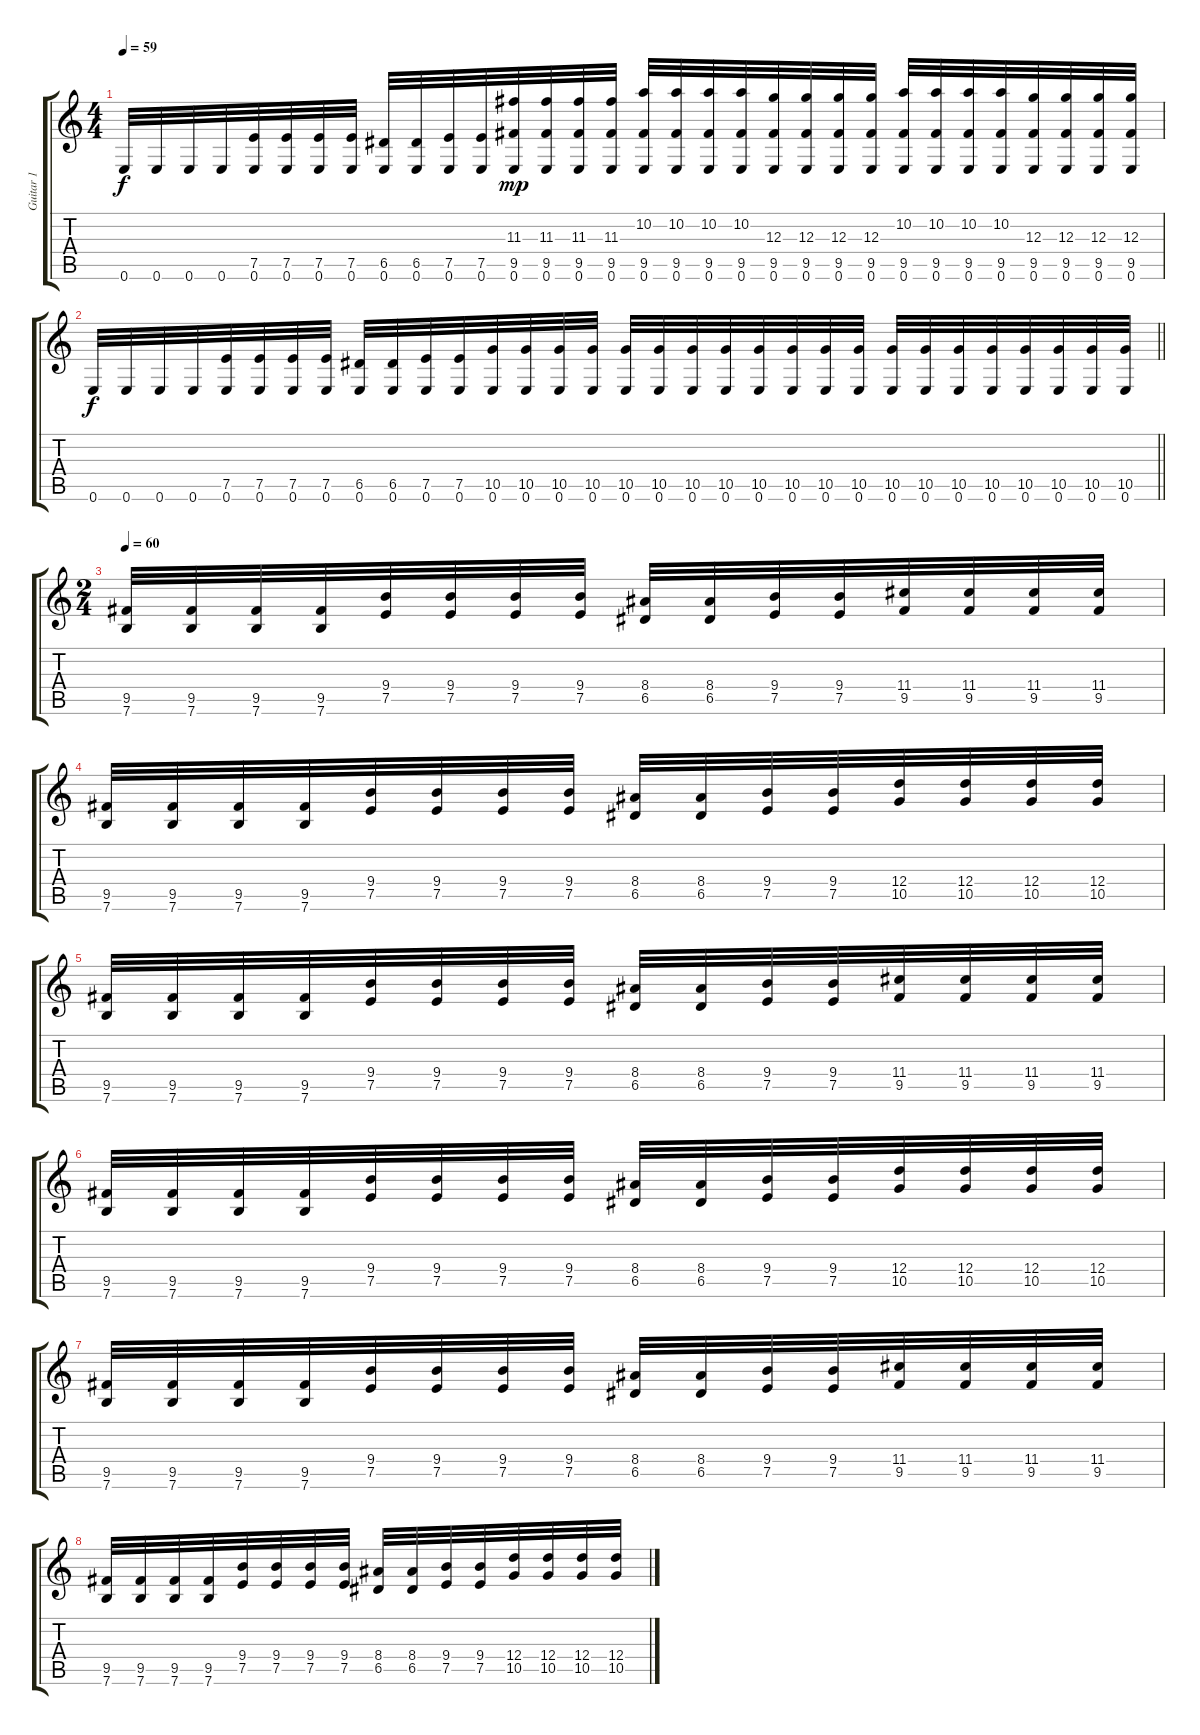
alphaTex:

\track ("Guitar 1" "Guitar 1") {instrument distortionguitar}
\staff {score tabs}
\tuning (E4 B3 G3 D3 A2 E2) {hide}
\ts (4 4)
\tempo 59
\clef g2
\ks c
0.6.32{dy f} 0.6.32 0.6.32 0.6.32 (7.5 0.6).32 (7.5 0.6).32 (7.5 0.6).32 (7.5 0.6).32 (6.5 0.6).32 (6.5 0.6).32 (7.5 0.6).32 (7.5 0.6).32 (11.3 9.5 0.6).32{dy mp} (11.3 9.5 0.6).32 (11.3 9.5 0.6).32 (11.3 9.5 0.6).32 (10.2 9.5 0.6).32 (10.2 9.5 0.6).32 (10.2 9.5 0.6).32 (10.2 9.5 0.6).32 (12.3 9.5 0.6).32 (12.3 9.5 0.6).32 (12.3 9.5 0.6).32 (12.3 9.5 0.6).32 (10.2 9.5 0.6).32 (10.2 9.5 0.6).32 (10.2 9.5 0.6).32 (10.2 9.5 0.6).32 (12.3 9.5 0.6).32 (12.3 9.5 0.6).32 (12.3 9.5 0.6).32 (12.3 9.5 0.6).32 |
\barLineRight lightlight
0.6.32{dy f} 0.6.32 0.6.32 0.6.32 (7.5 0.6).32 (7.5 0.6).32 (7.5 0.6).32 (7.5 0.6).32 (6.5 0.6).32 (6.5 0.6).32 (7.5 0.6).32 (7.5 0.6).32 (10.5 0.6).32 (10.5 0.6).32 (10.5 0.6).32 (10.5 0.6).32 (10.5 0.6).32 (10.5 0.6).32 (10.5 0.6).32 (10.5 0.6).32 (10.5 0.6).32 (10.5 0.6).32 (10.5 0.6).32 (10.5 0.6).32 (10.5 0.6).32 (10.5 0.6).32 (10.5 0.6).32 (10.5 0.6).32 (10.5 0.6).32 (10.5 0.6).32 (10.5 0.6).32 (10.5 0.6).32 |
\ts (2 4)
\tempo 60
(9.5 7.6).32 (9.5 7.6).32 (9.5 7.6).32 (9.5 7.6).32 (9.4 7.5).32 (9.4 7.5).32 (9.4 7.5).32 (9.4 7.5).32 (8.4 6.5).32 (8.4 6.5).32 (9.4 7.5).32 (9.4 7.5).32 (11.4 9.5).32 (11.4 9.5).32 (11.4 9.5).32 (11.4 9.5).32 |
(9.5 7.6).32 (9.5 7.6).32 (9.5 7.6).32 (9.5 7.6).32 (9.4 7.5).32 (9.4 7.5).32 (9.4 7.5).32 (9.4 7.5).32 (8.4 6.5).32 (8.4 6.5).32 (9.4 7.5).32 (9.4 7.5).32 (12.4 10.5).32 (12.4 10.5).32 (12.4 10.5).32 (12.4 10.5).32 |
(9.5 7.6).32 (9.5 7.6).32 (9.5 7.6).32 (9.5 7.6).32 (9.4 7.5).32 (9.4 7.5).32 (9.4 7.5).32 (9.4 7.5).32 (8.4 6.5).32 (8.4 6.5).32 (9.4 7.5).32 (9.4 7.5).32 (11.4 9.5).32 (11.4 9.5).32 (11.4 9.5).32 (11.4 9.5).32 |
(9.5 7.6).32 (9.5 7.6).32 (9.5 7.6).32 (9.5 7.6).32 (9.4 7.5).32 (9.4 7.5).32 (9.4 7.5).32 (9.4 7.5).32 (8.4 6.5).32 (8.4 6.5).32 (9.4 7.5).32 (9.4 7.5).32 (12.4 10.5).32 (12.4 10.5).32 (12.4 10.5).32 (12.4 10.5).32 |
(9.5 7.6).32 (9.5 7.6).32 (9.5 7.6).32 (9.5 7.6).32 (9.4 7.5).32 (9.4 7.5).32 (9.4 7.5).32 (9.4 7.5).32 (8.4 6.5).32 (8.4 6.5).32 (9.4 7.5).32 (9.4 7.5).32 (11.4 9.5).32 (11.4 9.5).32 (11.4 9.5).32 (11.4 9.5).32 |
(9.5 7.6).32 (9.5 7.6).32 (9.5 7.6).32 (9.5 7.6).32 (9.4 7.5).32 (9.4 7.5).32 (9.4 7.5).32 (9.4 7.5).32 (8.4 6.5).32 (8.4 6.5).32 (9.4 7.5).32 (9.4 7.5).32 (12.4 10.5).32 (12.4 10.5).32 (12.4 10.5).32 (12.4 10.5).32
